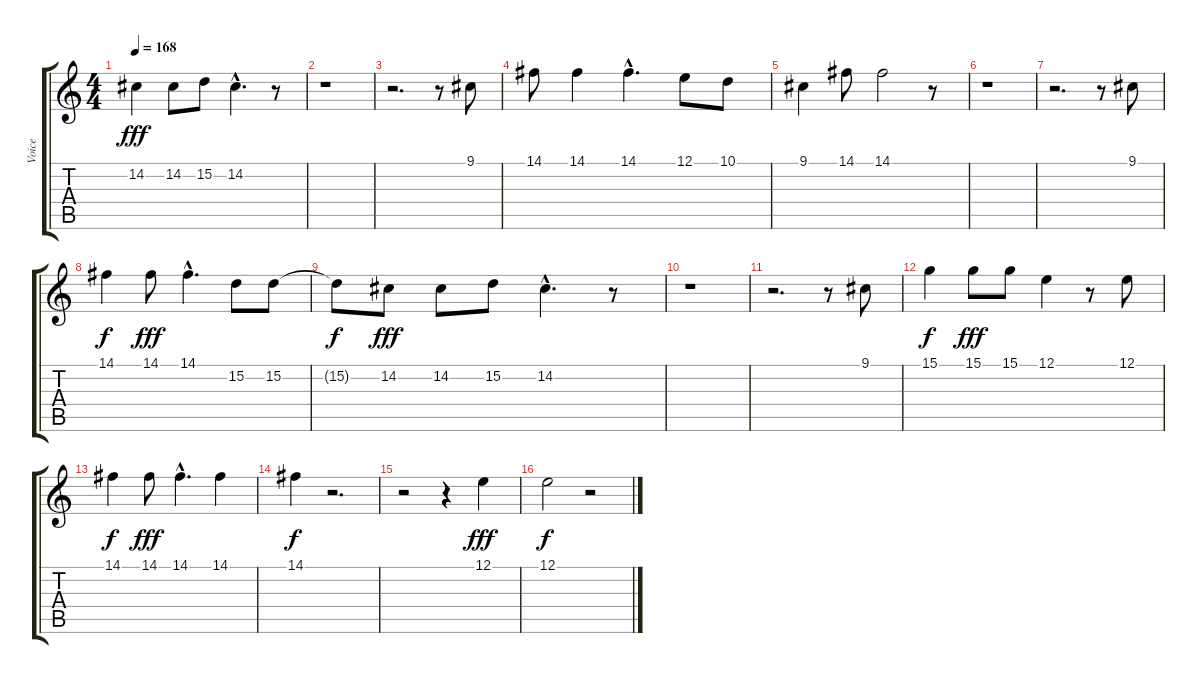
\track ("Voice" "Voice") {instrument lead8bassandlead}
\staff {score tabs}
\tuning (E4 B3 G3 D3 A2 E2) {hide}
\ts (4 4)
\tempo 168
\clef g2
\ks c
14.2.4{dy fff} 14.2.8 15.2.8 14.2{hac}.4{d} r.8 |
r.1 |
r.2{d} r.8 9.1.8 |
14.1.8 14.1.4 14.1{hac}.4{d} 12.1.8 10.1.8 |
9.1.4 14.1.8 14.1.2 r.8 |
r.1 |
r.2{d} r.8 9.1.8 |
14.1.4{dy f} 14.1.8{dy fff} 14.1{hac}.4{d} 15.2.8 15.2.8 |
15.2{t}.8{dy f} 14.2.8{dy fff} 14.2.8 15.2.8 14.2{hac}.4{d} r.8 |
r.1 |
r.2{d} r.8 9.1.8 |
15.1.4{dy f} 15.1.8{dy fff} 15.1.8 12.1.4 r.8 12.1.8 |
14.1.4{dy f} 14.1.8{dy fff} 14.1{hac}.4{d} 14.1.4 |
14.1.4{dy f} r.2{d} |
r.2 r.4 12.1.4{dy fff} |
12.1.2{dy f} r.2
